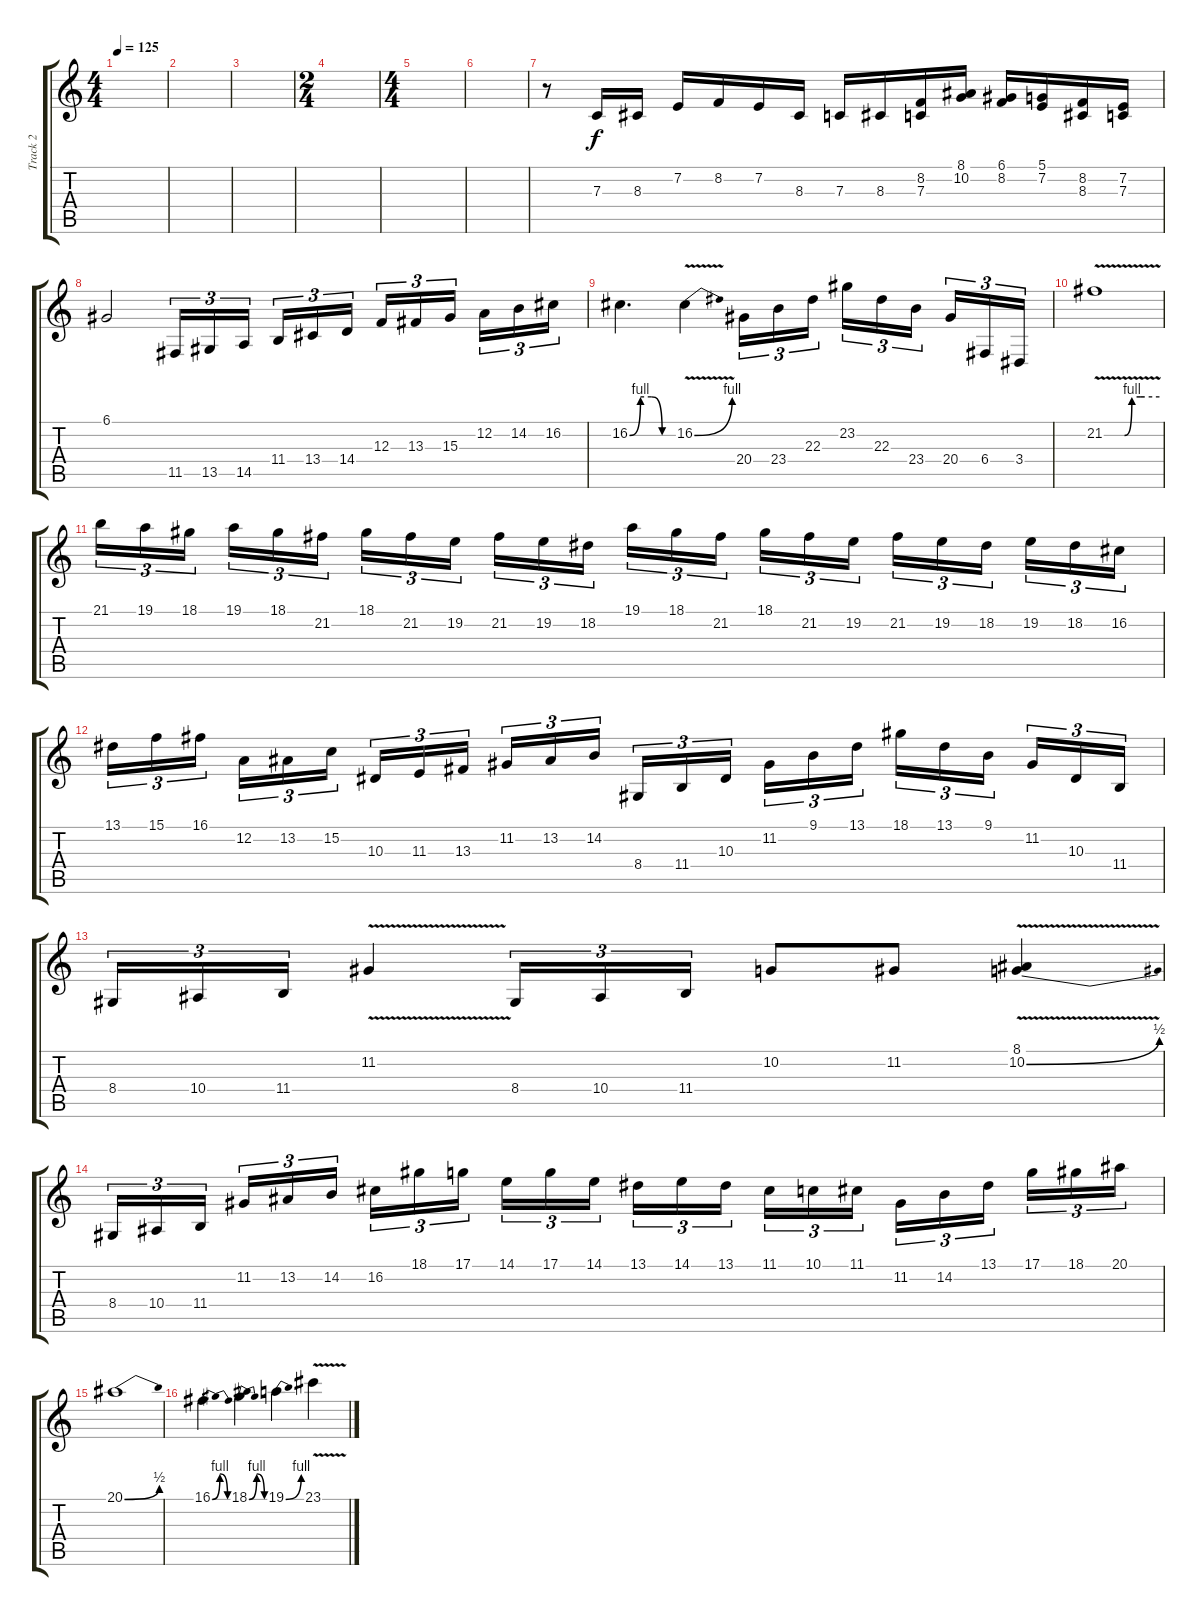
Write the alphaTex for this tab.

\track ("Track 2" "Track 2") {instrument harpsichord}
\staff {score tabs}
\tuning (D4 A3 F3 C3 G2 D2) {hide}
\ts (4 4)
\tempo 125
\clef g2
\ks c
|
|
|
\ts (2 4)
|
\ts (4 4)
|
|
r.8 7.3.16{volume 12 instrument lead2sawtooth} 8.3.16 7.2.16 8.2.16 7.2.16 8.3.16 7.3.16 8.3.16 (8.2 7.3).16 (8.1 10.2).16 (6.1 8.2).16 (5.1 7.2).16 (8.2 8.3).16 (7.2 7.3).16 |
6.1.2 11.5.16{tu (3 2) volume 15 instrument lead2sawtooth} 13.5.16{tu (3 2)} 14.5.16{tu (3 2)} 11.4.16{tu (3 2)} 13.4.16{tu (3 2)} 14.4.16{tu (3 2)} 12.3.16{tu (3 2)} 13.3.16{tu (3 2)} 15.3.16{tu (3 2)} 12.2.16{tu (3 2)} 14.2.16{tu (3 2)} 16.2.16{tu (3 2)} |
16.2{be (custom 0 0 15 4 30 4 45 0 60 0)}.4{d volume 15 instrument lead2sawtooth} 16.2{be (bend 0 0 60 4) v}.4 20.4.16{tu (3 2)} 23.4.16{tu (3 2)} 22.3.16{tu (3 2)} 23.2.16{tu (3 2)} 22.3.16{tu (3 2)} 23.4.16{tu (3 2)} 20.4.16{tu (3 2)} 6.4.16{tu (3 2)} 3.4.16{tu (3 2)} |
21.2{be (custom 0 0 15 0 22 0 30 4 39 4 44 4 60 4) v}.1 |
21.1.16{tu (3 2)} 19.1.16{tu (3 2)} 18.1.16{tu (3 2)} 19.1.16{tu (3 2)} 18.1.16{tu (3 2)} 21.2.16{tu (3 2)} 18.1.16{tu (3 2)} 21.2.16{tu (3 2)} 19.2.16{tu (3 2)} 21.2.16{tu (3 2)} 19.2.16{tu (3 2)} 18.2.16{tu (3 2)} 19.1.16{tu (3 2)} 18.1.16{tu (3 2)} 21.2.16{tu (3 2)} 18.1.16{tu (3 2)} 21.2.16{tu (3 2)} 19.2.16{tu (3 2)} 21.2.16{tu (3 2)} 19.2.16{tu (3 2)} 18.2.16{tu (3 2)} 19.2.16{tu (3 2)} 18.2.16{tu (3 2)} 16.2.16{tu (3 2)} |
13.1.16{tu (3 2)} 15.1.16{tu (3 2)} 16.1.16{tu (3 2)} 12.2.16{tu (3 2)} 13.2.16{tu (3 2)} 15.2.16{tu (3 2)} 10.3.16{tu (3 2)} 11.3.16{tu (3 2)} 13.3.16{tu (3 2)} 11.2.16{tu (3 2)} 13.2.16{tu (3 2)} 14.2.16{tu (3 2)} 8.4.16{tu (3 2)} 11.4.16{tu (3 2)} 10.3.16{tu (3 2)} 11.2.16{tu (3 2)} 9.1.16{tu (3 2)} 13.1.16{tu (3 2)} 18.1.16{tu (3 2)} 13.1.16{tu (3 2)} 9.1.16{tu (3 2)} 11.2.16{tu (3 2)} 10.3.16{tu (3 2)} 11.4.16{tu (3 2)} |
8.4.16{tu (3 2)} 10.4.16{tu (3 2)} 11.4.16{tu (3 2)} 11.2{v}.4 8.4.16{tu (3 2)} 10.4.16{tu (3 2)} 11.4.16{tu (3 2)} 10.2.8 11.2.8 (8.1 10.2{be (bend 0 0 60 2) v}).4 |
8.4.16{tu (3 2)} 10.4.16{tu (3 2)} 11.4.16{tu (3 2)} 11.2.16{tu (3 2)} 13.2.16{tu (3 2)} 14.2.16{tu (3 2)} 16.2.16{tu (3 2)} 18.1.16{tu (3 2)} 17.1.16{tu (3 2)} 14.1.16{tu (3 2)} 17.1.16{tu (3 2)} 14.1.16{tu (3 2)} 13.1.16{tu (3 2)} 14.1.16{tu (3 2)} 13.1.16{tu (3 2)} 11.1.16{tu (3 2)} 10.1.16{tu (3 2)} 11.1.16{tu (3 2)} 11.2.16{tu (3 2)} 14.2.16{tu (3 2)} 13.1.16{tu (3 2)} 17.1.16{tu (3 2)} 18.1.16{tu (3 2)} 20.1.16{tu (3 2)} |
20.1{be (bend 0 0 60 2)}.1 |
16.1{be (bendrelease 0 0 30 4 30 4 60 0)}.4 18.1{be (bendrelease 0 0 30 4 30 4 60 0)}.4 19.1{be (bend 0 0 60 4)}.4 23.1{v}.4
